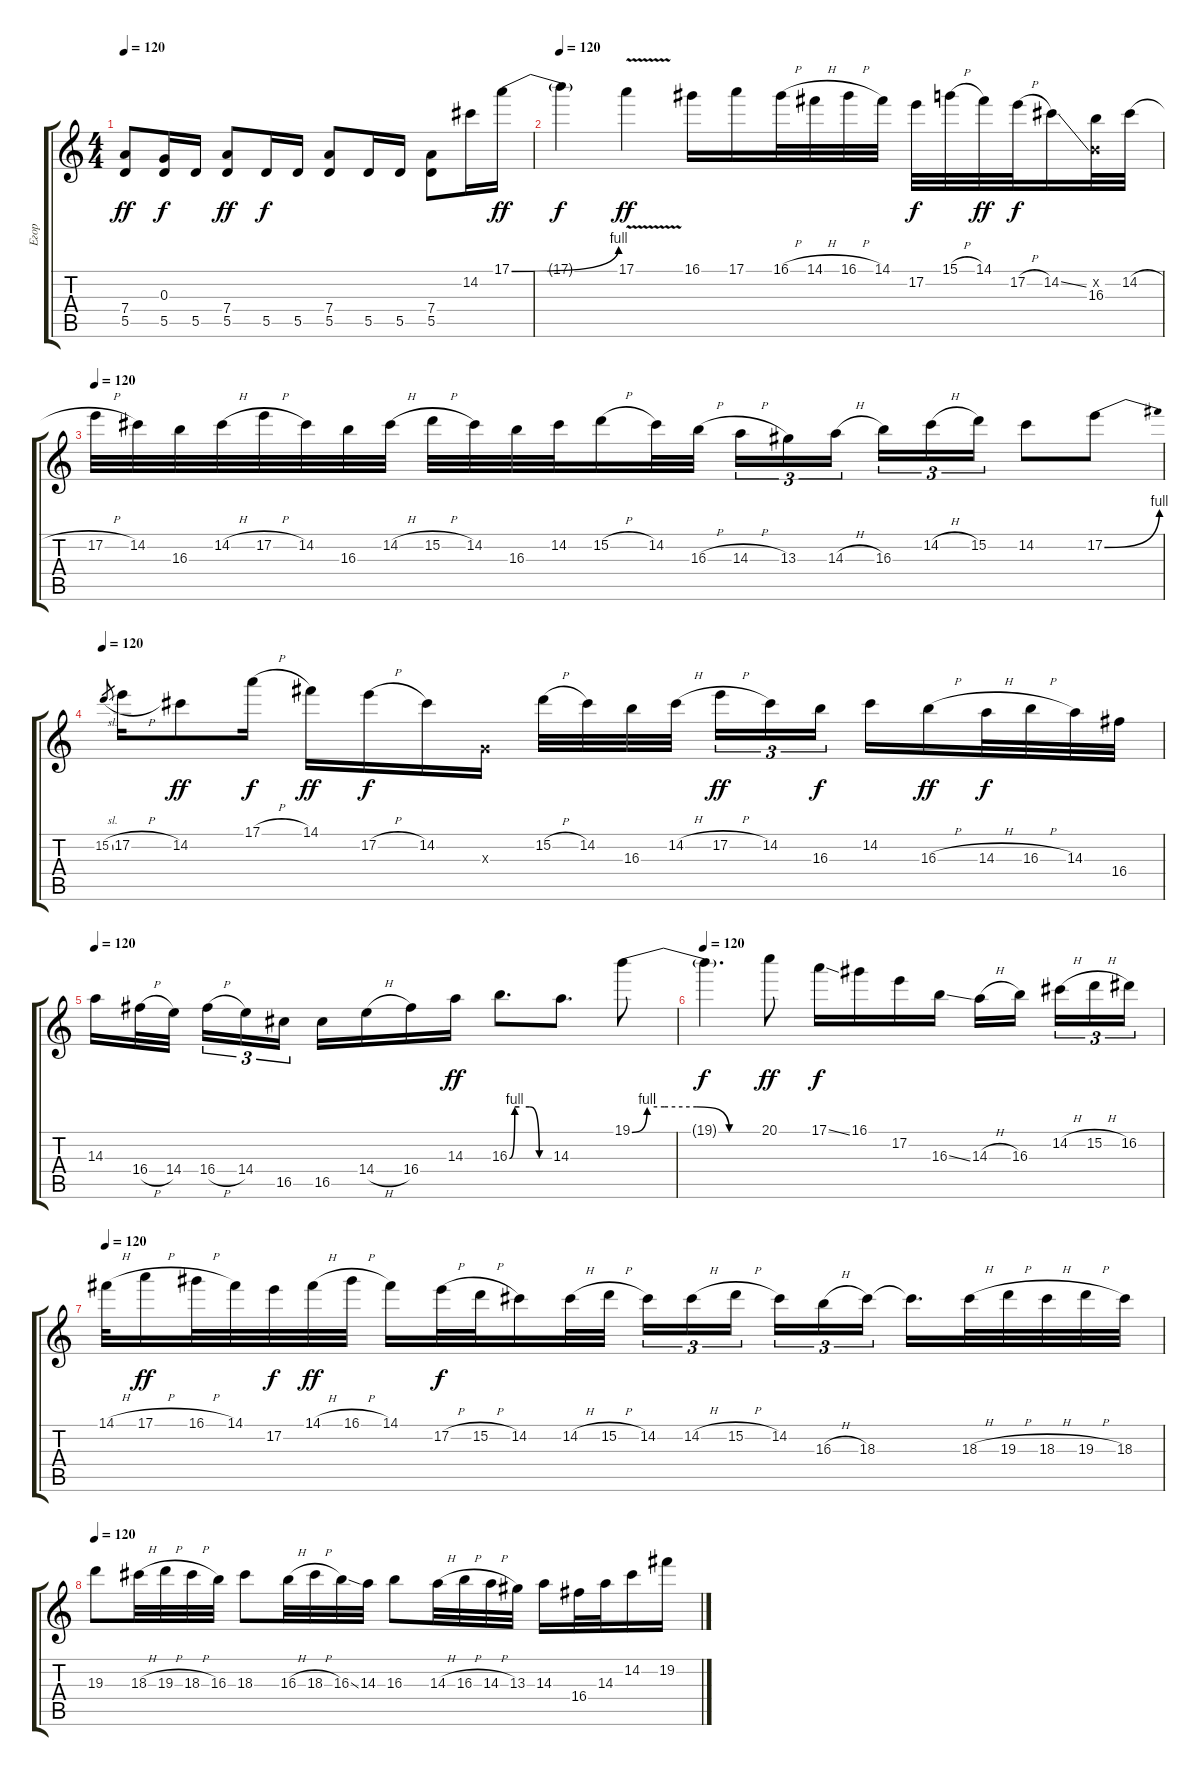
\track ("Егор" "Егор") {instrument distortionguitar}
\staff {score tabs}
\tuning (E4 B3 G3 D3 A2 E2) {hide}
\ts (4 4)
\tempo 120
\clef g2
\ks c
(7.4 5.5).8{dy ff} (0.3 5.5).16{dy f} 5.5.16 (7.4 5.5).8{dy ff} 5.5.16{dy f} 5.5.16 (7.4 5.5).8 5.5.16 5.5.16 (7.4 5.5).8 14.2.16 17.1{be (bend 0 0 60 4)}.16{dy ff} |
\tempo 120
17.1{t}.4{dy f} 17.1{v}.4{dy ff} 16.1.16 17.1.16 16.1{h}.32 14.1{h}.32 16.1{h}.32 14.1.32 17.2.32{dy f} 15.1{h}.32 14.1.32{dy ff} 17.2{h}.32{dy f} 14.2{ss}.16 (0.2{x} 16.3).32 14.2{h}.32 |
\tempo 120
17.2{h}.32 14.2.32 16.3.32 14.2{h}.32 17.2{h}.32 14.2.32 16.3.32 14.2{h}.32 15.2{h}.32 14.2.32 16.3.32 14.2.32 15.2{h}.16 14.2.32 16.3{h}.32 14.3{h}.16{tu (3 2)} 13.3.16{tu (3 2)} 14.3{h}.16{tu (3 2) beam splitsecondary} 16.3.16{tu (3 2)} 14.2{h}.16{tu (3 2)} 15.2.16{tu (3 2)} 14.2.8 17.2{be (bend 0 0 60 4)}.8 |
\tempo 120
15.2{sl}.8{gr} 17.2{h}.16 14.2.8{dy ff} 17.1{h}.16{dy f} 14.1.16{dy ff} 17.2{h}.16{dy f} 14.2.16 0.3{x}.16 15.2{h}.32 14.2.32 16.3.32 14.2{h}.32{beam splitsecondary} 17.2{h}.16{tu (3 2) dy ff} 14.2.16{tu (3 2)} 16.3.16{tu (3 2) dy f} 14.2.16 16.3{h}.16{dy ff} 14.3{h}.32{dy f} 16.3{h}.32 14.3.32 16.4.32 |
\tempo 120
14.3.16 16.4{h}.32 14.4.32{beam splitsecondary} 16.4{h}.16{tu (3 2)} 14.4.16{tu (3 2)} 16.5.16{tu (3 2)} 16.5.16 14.4{h}.16 16.4.16 14.3.16{dy ff} 16.3{be (custom 0 0 8 4 15 4 30 4 45 0 60 0)}.8{d} 14.3.8{d} 19.1{be (custom 0 0 7 4 15 4 30 4 45 0 60 0)}.8 |
\tempo 120
19.1{t}.4{d dy f} 20.1.8{dy ff} 17.1{ss}.16{dy f} 16.1.16 17.2.16 16.3{ss}.16 14.3{h}.16 16.3.16{beam splitsecondary} 14.2{h}.16{tu (3 2)} 15.2{h}.16{tu (3 2)} 16.2.16{tu (3 2)} |
\tempo 120
14.1{h}.32 17.1{h}.16{dy ff} 16.1{h}.32 14.1.32 17.2.32{dy f} 14.1{h}.32{dy ff} 16.1{h}.32 14.1.16 17.2{h}.32{dy f} 15.2{h}.32 14.2.16 14.2{h}.32 15.2{h}.32 14.2.16{tu (3 2)} 14.2{h}.16{tu (3 2)} 15.2{h}.16{tu (3 2) beam splitsecondary} 14.2.16{tu (3 2)} 16.3{h}.16{tu (3 2)} 18.3.16{tu (3 2)} 18.3{t}.16{d} 18.3{h}.32 19.3{h}.32 18.3{h}.32 19.3{h}.32 18.3.32 |
\tempo 120
19.3.8 18.3{h}.32 19.3{h}.32 18.3{h}.32 16.3.32 18.3.8 16.3{h}.32 18.3{h}.32 16.3{ss}.32 14.3.32 16.3.8 14.3{h}.32 16.3{h}.32 14.3{h}.32 13.3.32 14.3.16 16.4.32 14.3.32 14.2.16 19.2.16
